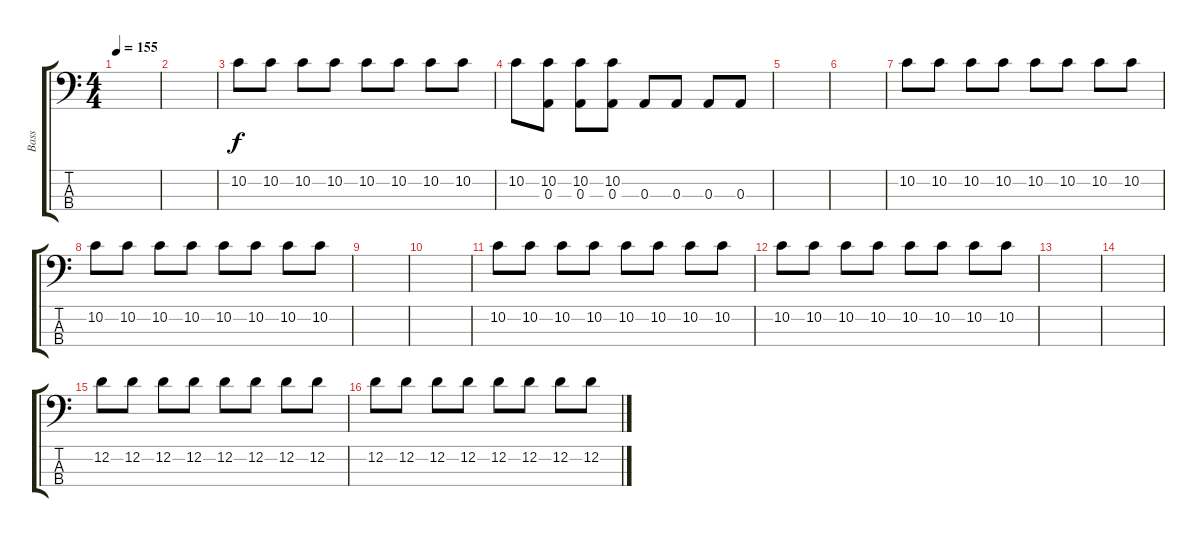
\track ("Bass" "Bass") {instrument electricbassfinger}
\staff {score tabs}
\tuning (G2 D2 A1 E1) {hide}
\ts (4 4)
\tempo 155
\clef f4
\ks c
|
|
10.2.8 10.2.8 10.2.8 10.2.8 10.2.8 10.2.8 10.2.8 10.2.8 |
10.2.8 (10.2 0.3).8 (10.2 0.3).8 (10.2 0.3).8 0.3.8 0.3.8 0.3.8 0.3.8 |
|
|
10.2.8 10.2.8 10.2.8 10.2.8 10.2.8 10.2.8 10.2.8 10.2.8 |
10.2.8 10.2.8 10.2.8 10.2.8 10.2.8 10.2.8 10.2.8 10.2.8 |
|
|
10.2.8 10.2.8 10.2.8 10.2.8 10.2.8 10.2.8 10.2.8 10.2.8 |
10.2.8 10.2.8 10.2.8 10.2.8 10.2.8 10.2.8 10.2.8 10.2.8 |
|
|
12.2.8 12.2.8 12.2.8 12.2.8 12.2.8 12.2.8 12.2.8 12.2.8 |
12.2.8 12.2.8 12.2.8 12.2.8 12.2.8 12.2.8 12.2.8 12.2.8
